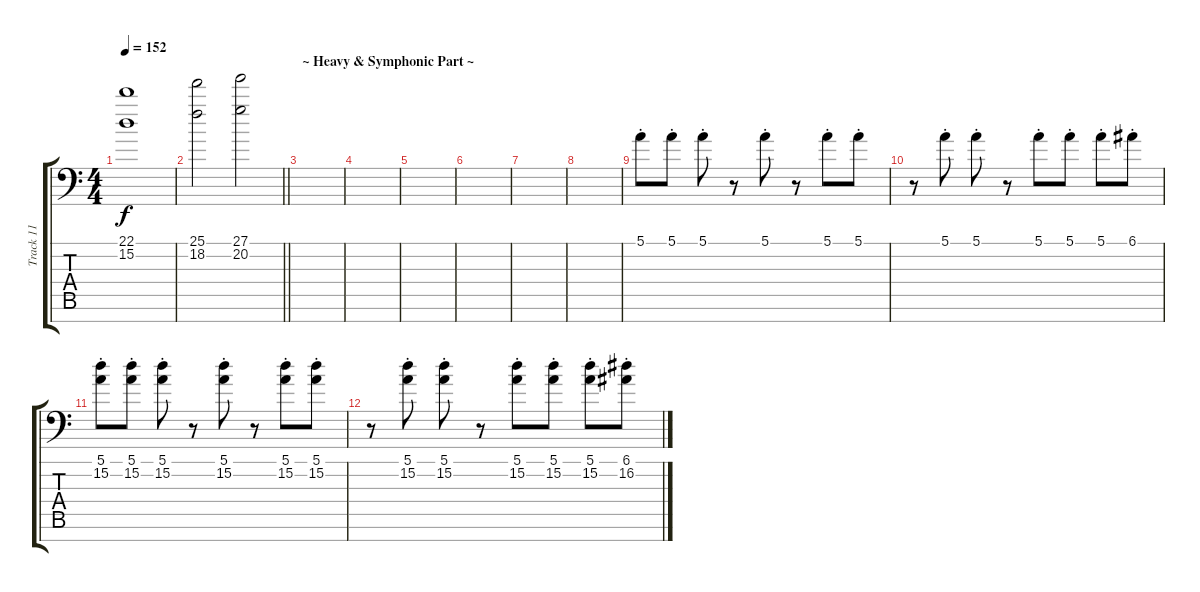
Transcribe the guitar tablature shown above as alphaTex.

\track ("Track 11" "Track 11") {instrument stringensemble1}
\staff {score tabs}
\tuning (E4 B3 G3 D3 A2 E2 A1) {hide}
\ts (4 4)
\tempo 152
\clef f4
\ks c
(22.1 15.2).1{dy f} |
\barLineRight lightlight
(25.1 18.2).2 (27.1 20.2).2 |
\section ("" "~ Heavy & Symphonic Part ~")
|
|
|
|
|
|
5.1{st}.8 5.1{st}.8 5.1{st}.8 r.8 5.1{st}.8 r.8 5.1{st}.8 5.1{st}.8 |
r.8 5.1{st}.8 5.1{st}.8 r.8 5.1{st}.8 5.1{st}.8 5.1{st}.8 6.1{st}.8 |
(5.1{st} 15.2{st}).8 (5.1{st} 15.2{st}).8 (5.1{st} 15.2{st}).8 r.8 (5.1{st} 15.2{st}).8 r.8 (5.1{st} 15.2{st}).8 (5.1{st} 15.2{st}).8 |
r.8 (5.1{st} 15.2{st}).8 (5.1{st} 15.2{st}).8 r.8 (5.1{st} 15.2{st}).8 (5.1{st} 15.2{st}).8 (5.1{st} 15.2{st}).8 (6.1{st} 16.2{st}).8
